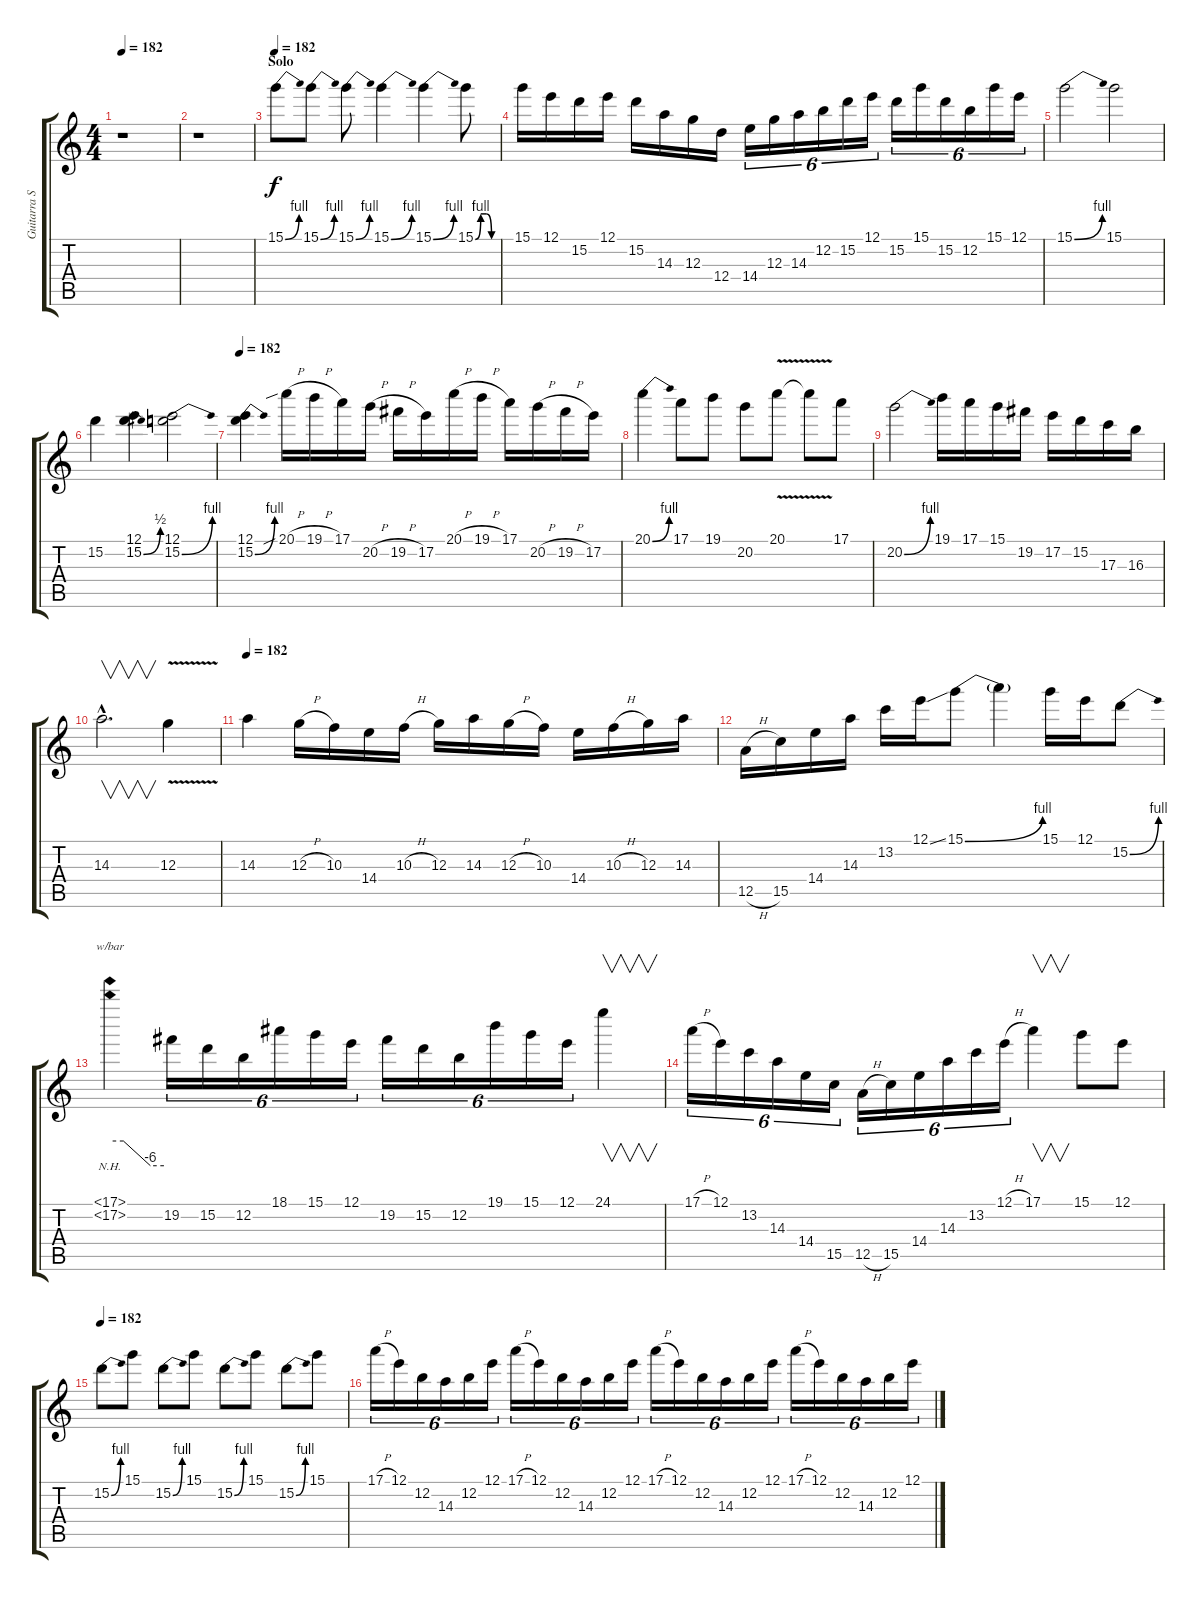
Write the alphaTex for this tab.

\track ("Guitarra Solo" "Guitarra S") {instrument distortionguitar}
\staff {score tabs}
\tuning (E4 B3 G3 D3 A2 E2) {hide}
\ts (4 4)
\tempo 182
\clef g2
\ks c
r.1{dy f} |
r.1 |
\section ("" "Solo")
\tempo 182
15.1{be (bend 0 0 60 4)}.8 15.1{be (bend 0 0 60 4)}.8 15.1{be (bend 0 0 60 4)}.8 15.1{be (bend 0 0 60 4)}.4 15.1{be (bend 0 0 60 4)}.4 15.1{be (custom 0 0 15 4 30 4 45 0 60 0)}.8 |
15.1.16 12.1.16 15.2.16 12.1.16 15.2.16 14.3.16 12.3.16 12.4.16 14.4.16{tu (6 4)} 12.3.16{tu (6 4)} 14.3.16{tu (6 4)} 12.2.16{tu (6 4)} 15.2.16{tu (6 4)} 12.1.16{tu (6 4)} 15.2.16{tu (6 4)} 15.1.16{tu (6 4)} 15.2.16{tu (6 4)} 12.2.16{tu (6 4)} 15.1.16{tu (6 4)} 12.1.16{tu (6 4)} |
15.1{be (bend 0 0 60 4)}.2 15.1.2 |
15.2.4 (12.1 15.2{be (bend 0 0 60 2)}).4 (12.1 15.2{be (bend 0 0 60 4)}).2 |
\tempo 182
(12.1 15.2{be (bend 0 0 60 4)}).4 20.1{sib h}.16 19.1{h}.16 17.1.16 20.2{h}.16 19.2{h}.16 17.2.16 20.1{h}.16 19.1{h}.16 17.1.16 20.2{h}.16 19.2{h}.16 17.2.16 |
20.1{be (bend 0 0 60 4)}.4 17.1.8 19.1.8 20.2.8 20.1{v}.8 20.1{t}.8 17.1.8 |
20.2{be (bend 0 0 60 4)}.2 19.1.16 17.1.16 15.1.16 19.2.16 17.2.16 15.2.16 17.3.16 16.3.16 |
14.3{hac}.2{v d instrument guitarharmonics} 12.3{v}.4{instrument distortionguitar} |
\tempo 182
14.3.4 12.3{h}.16 10.3.16 14.4.16 10.3{h}.16 12.3.16 14.3.16 12.3{h}.16 10.3.16 14.4.16 10.3{h}.16 12.3.16 14.3.16 |
12.5{h}.16 15.5.16 14.4.16 14.3.16 13.2.16 12.1{ss}.16 15.1{be (bend 0 0 60 4)}.8 15.1{t}.4 15.1.16 12.1.16 15.2{be (bend 0 0 60 4)}.8 |
(17.1{nh} 17.2{nh}).4{tbe (custom default 0 0 15 0 45 -24 60 -24)} 19.2.16{tu (6 4)} 15.2.16{tu (6 4)} 12.2.16{tu (6 4)} 18.1.16{tu (6 4)} 15.1.16{tu (6 4)} 12.1.16{tu (6 4)} 19.2.16{tu (6 4)} 15.2.16{tu (6 4)} 12.2.16{tu (6 4)} 19.1.16{tu (6 4)} 15.1.16{tu (6 4)} 12.1.16{tu (6 4)} 24.1.4{v} |
17.1{h}.16{tu (6 4)} 12.1.16{tu (6 4)} 13.2.16{tu (6 4)} 14.3.16{tu (6 4)} 14.4.16{tu (6 4)} 15.5.16{tu (6 4)} 12.5{h}.16{tu (6 4)} 15.5.16{tu (6 4)} 14.4.16{tu (6 4)} 14.3.16{tu (6 4)} 13.2.16{tu (6 4)} 12.1{h}.16{tu (6 4)} 17.1.4{v} 15.1.8 12.1.8 |
\tempo 182
15.2{be (bend 0 0 60 4)}.8 15.1.8 15.2{be (bend 0 0 60 4)}.8 15.1.8 15.2{be (bend 0 0 60 4)}.8 15.1.8 15.2{be (bend 0 0 60 4)}.8 15.1.8 |
17.1{h}.16{tu (6 4)} 12.1.16{tu (6 4)} 12.2.16{tu (6 4)} 14.3.16{tu (6 4)} 12.2.16{tu (6 4)} 12.1.16{tu (6 4)} 17.1{h}.16{tu (6 4)} 12.1.16{tu (6 4)} 12.2.16{tu (6 4)} 14.3.16{tu (6 4)} 12.2.16{tu (6 4)} 12.1.16{tu (6 4)} 17.1{h}.16{tu (6 4)} 12.1.16{tu (6 4)} 12.2.16{tu (6 4)} 14.3.16{tu (6 4)} 12.2.16{tu (6 4)} 12.1.16{tu (6 4)} 17.1{h}.16{tu (6 4)} 12.1.16{tu (6 4)} 12.2.16{tu (6 4)} 14.3.16{tu (6 4)} 12.2.16{tu (6 4)} 12.1.16{tu (6 4)}
